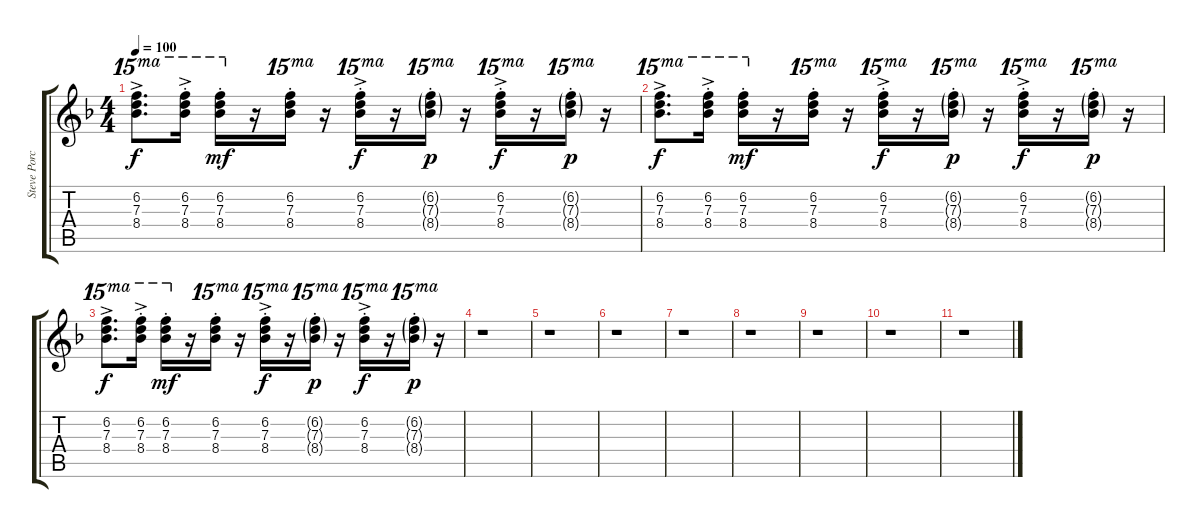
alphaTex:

\track ("Steve Porcaro-3" "Steve Porc") {instrument rockorgan}
\staff {score tabs}
\tuning (E7 B6 G6 D6 A5 E5) {hide}
\ts (4 4)
\tempo 100
\clef g2
\ks f
(6.2{ac} 7.3{ac} 8.4{ac}).8{d ot 15ma dy f} (6.2{ac st} 7.3{ac st} 8.4{ac st}).16{ot 15ma} (6.2{st} 7.3{st} 8.4{st}).16{ot 15ma dy mf} r.16 (6.2{st} 7.3{st} 8.4{st}).16{ot 15ma} r.16 (6.2{ac st} 7.3{ac st} 8.4{ac st}).16{ot 15ma dy f} r.16 (6.2{g st} 7.3{g st} 8.4{g st}).16{ot 15ma dy p} r.16 (6.2{ac st} 7.3{ac st} 8.4{ac st}).16{ot 15ma dy f} r.16 (6.2{g st} 7.3{g st} 8.4{g st}).16{ot 15ma dy p} r.16 |
(6.2{ac} 7.3{ac} 8.4{ac}).8{d ot 15ma dy f} (6.2{ac st} 7.3{ac st} 8.4{ac st}).16{ot 15ma} (6.2{st} 7.3{st} 8.4{st}).16{ot 15ma dy mf} r.16 (6.2{st} 7.3{st} 8.4{st}).16{ot 15ma} r.16 (6.2{ac st} 7.3{ac st} 8.4{ac st}).16{ot 15ma dy f} r.16 (6.2{g st} 7.3{g st} 8.4{g st}).16{ot 15ma dy p} r.16 (6.2{ac st} 7.3{ac st} 8.4{ac st}).16{ot 15ma dy f} r.16 (6.2{g st} 7.3{g st} 8.4{g st}).16{ot 15ma dy p} r.16 |
(6.2{ac} 7.3{ac} 8.4{ac}).8{d ot 15ma dy f} (6.2{ac st} 7.3{ac st} 8.4{ac st}).16{ot 15ma} (6.2{st} 7.3{st} 8.4{st}).16{ot 15ma dy mf} r.16 (6.2{st} 7.3{st} 8.4{st}).16{ot 15ma} r.16 (6.2{ac st} 7.3{ac st} 8.4{ac st}).16{ot 15ma dy f} r.16 (6.2{g st} 7.3{g st} 8.4{g st}).16{ot 15ma dy p} r.16 (6.2{ac st} 7.3{ac st} 8.4{ac st}).16{ot 15ma dy f} r.16 (6.2{g st} 7.3{g st} 8.4{g st}).16{ot 15ma dy p} r.16 |
r.1 |
r.1 |
r.1 |
r.1 |
r.1 |
r.1 |
r.1 |
r.1
